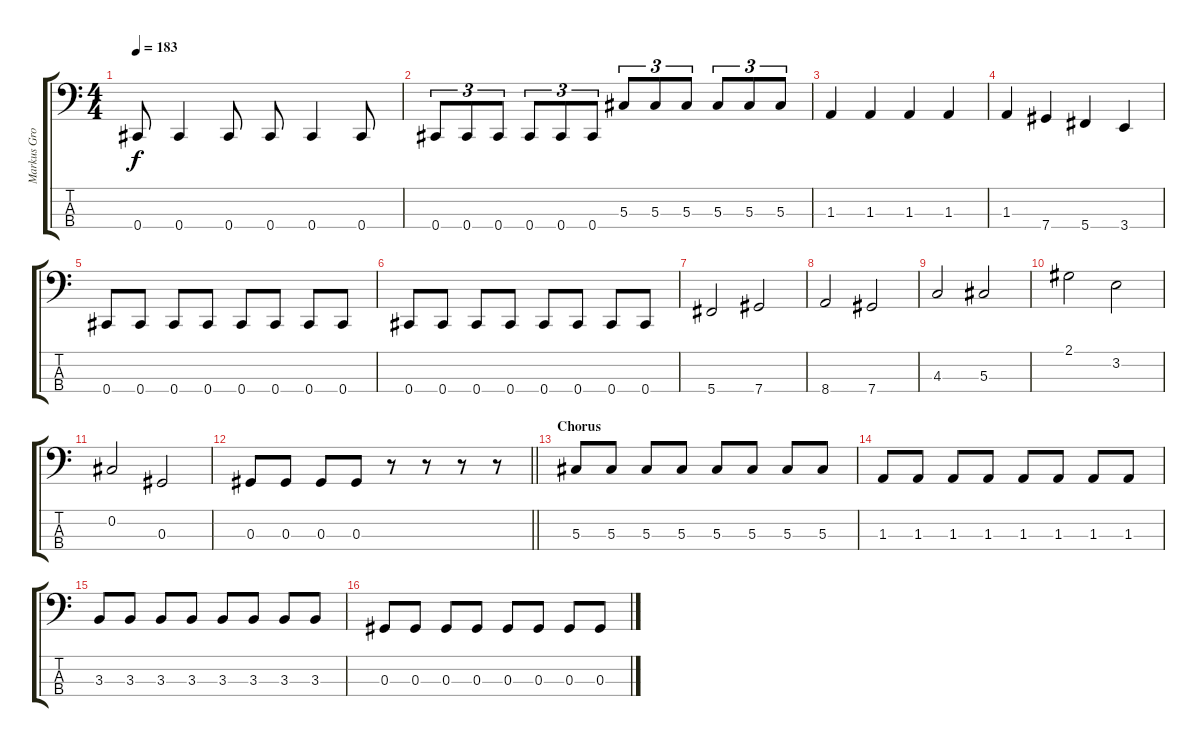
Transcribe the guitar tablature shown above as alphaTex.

\track ("Markus Grosskopf" "Markus Gro") {instrument slapbass2}
\staff {score tabs}
\tuning (Gb2 Db2 Ab1 Db1) {hide}
\ts (4 4)
\tempo 183
\clef f4
\ks c
0.4.8{dy f} 0.4.4 0.4.8 0.4.8 0.4.4 0.4.8 |
0.4.8{tu (3 2)} 0.4.8{tu (3 2)} 0.4.8{tu (3 2)} 0.4.8{tu (3 2)} 0.4.8{tu (3 2)} 0.4.8{tu (3 2)} 5.3.8{tu (3 2)} 5.3.8{tu (3 2)} 5.3.8{tu (3 2)} 5.3.8{tu (3 2)} 5.3.8{tu (3 2)} 5.3.8{tu (3 2)} |
1.3.4 1.3.4 1.3.4 1.3.4 |
1.3.4 7.4.4 5.4.4 3.4.4 |
0.4.8 0.4.8 0.4.8 0.4.8 0.4.8 0.4.8 0.4.8 0.4.8 |
0.4.8 0.4.8 0.4.8 0.4.8 0.4.8 0.4.8 0.4.8 0.4.8 |
5.4.2 7.4.2 |
8.4.2 7.4.2 |
4.3.2 5.3.2 |
2.1.2 3.2.2 |
0.2.2 0.3.2 |
\barLineRight lightlight
0.3.8 0.3.8 0.3.8 0.3.8 r.8 r.8 r.8 r.8 |
\section ("" "Chorus")
5.3.8 5.3.8 5.3.8 5.3.8 5.3.8 5.3.8 5.3.8 5.3.8 |
1.3.8 1.3.8 1.3.8 1.3.8 1.3.8 1.3.8 1.3.8 1.3.8 |
3.3.8 3.3.8 3.3.8 3.3.8 3.3.8 3.3.8 3.3.8 3.3.8 |
0.3.8 0.3.8 0.3.8 0.3.8 0.3.8 0.3.8 0.3.8 0.3.8
